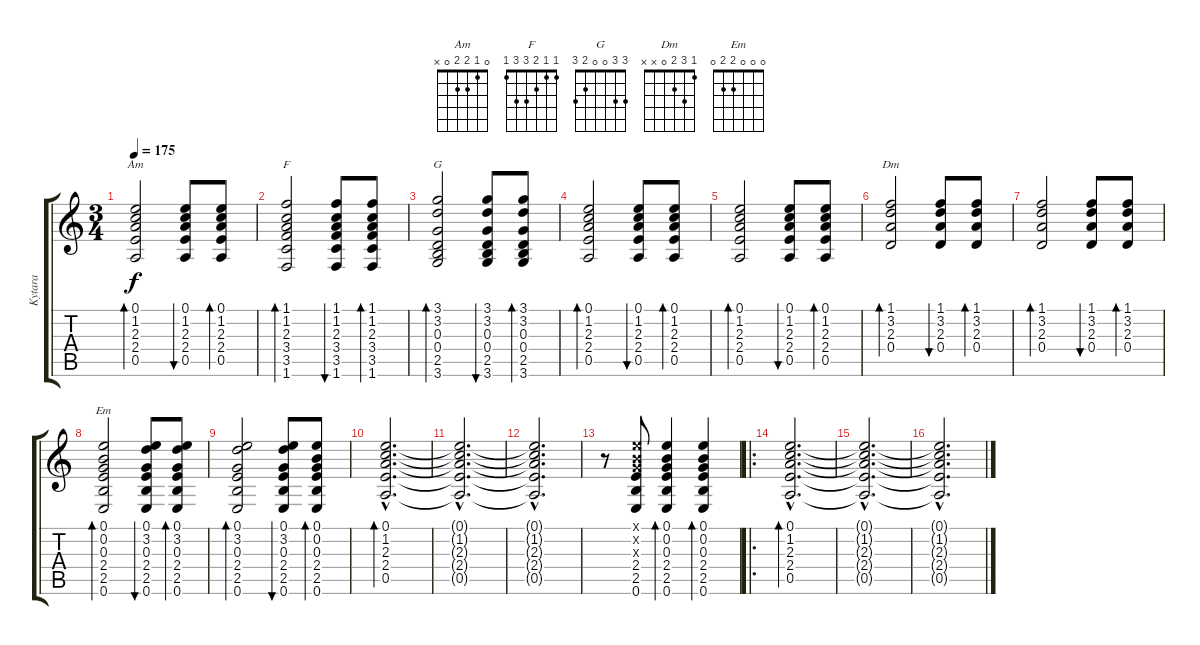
\track ("Kytara" "Kytara") {instrument acousticguitarsteel}
\staff {score tabs}
\tuning (E4 B3 G3 D3 A2 E2) {hide}
\chord ("Am" 0 1 2 2 0 x)
\chord ("F" 1 1 2 3 3 1)
\chord ("G" 3 3 0 0 2 3)
\chord ("Dm" 1 3 2 0 x x)
\chord ("Em" 0 0 0 2 2 0)
\ts (3 4)
\tempo 175
\clef g2
\ks c
(0.1 1.2 2.3 2.4 0.5).2{bd 60 ch "Am" dy f} (0.1 1.2 2.3 2.4 0.5).8{bu 60} (0.1 1.2 2.3 2.4 0.5).8{bd 60} |
(1.1 1.2 2.3 3.4 3.5 1.6).2{bd 60 ch "F"} (1.1 1.2 2.3 3.4 3.5 1.6).8{bu 60} (1.1 1.2 2.3 3.4 3.5 1.6).8{bd 60} |
(3.1 3.2 0.3 0.4 2.5 3.6).2{bd 60 ch "G"} (3.1 3.2 0.3 0.4 2.5 3.6).8{bu 60} (3.1 3.2 0.3 0.4 2.5 3.6).8{bd 60} |
(0.1 1.2 2.3 2.4 0.5).2{bd 60} (0.1 1.2 2.3 2.4 0.5).8{bu 60} (0.1 1.2 2.3 2.4 0.5).8{bd 60} |
(0.1 1.2 2.3 2.4 0.5).2{bd 60} (0.1 1.2 2.3 2.4 0.5).8{bu 60} (0.1 1.2 2.3 2.4 0.5).8{bd 60} |
(1.1 3.2 2.3 0.4).2{bd 60 ch "Dm"} (1.1 3.2 2.3 0.4).8{bu 60} (1.1 3.2 2.3 0.4).8{bd 60} |
(1.1 3.2 2.3 0.4).2{bd 60} (1.1 3.2 2.3 0.4).8{bu 60} (1.1 3.2 2.3 0.4).8{bd 60} |
(0.1 0.2 0.3 2.4 2.5 0.6).2{bd 60 ch "Em"} (0.1 3.2 0.3 2.4 2.5 0.6).8{bu 60} (0.1 3.2 0.3 2.4 2.5 0.6).8{bd 60} |
(0.1 3.2 0.3 2.4 2.5 0.6).2{bd 60} (0.1 3.2 0.3 2.4 2.5 0.6).8{bu 60} (0.1 0.2 0.3 2.4 2.5 0.6).8{bd 60} |
(0.1{hac} 1.2{hac} 2.3{hac} 2.4{hac} 0.5{hac}).2{d bd 120} |
(0.1{hac t} 1.2{hac t} 2.3{hac t} 2.4{hac t} 0.5{hac t}).2{d} |
(0.1{hac t} 1.2{hac t} 2.3{hac t} 2.4{hac t} 0.5{hac t}).2{d} |
r.8 (0.1{x} 0.2{x} 0.3{x} 2.4 2.5 0.6).8 (0.1 0.2 0.3 2.4 2.5 0.6).4{bd 120} (0.1 0.2 0.3 2.4 2.5 0.6).4{bd 120} |
\ro
(0.1{hac} 1.2{hac} 2.3{hac} 2.4{hac} 0.5{hac}).2{d bd 120} |
(0.1{hac t} 1.2{hac t} 2.3{hac t} 2.4{hac t} 0.5{hac t}).2{d} |
(0.1{hac t} 1.2{hac t} 2.3{hac t} 2.4{hac t} 0.5{hac t}).2{d}
